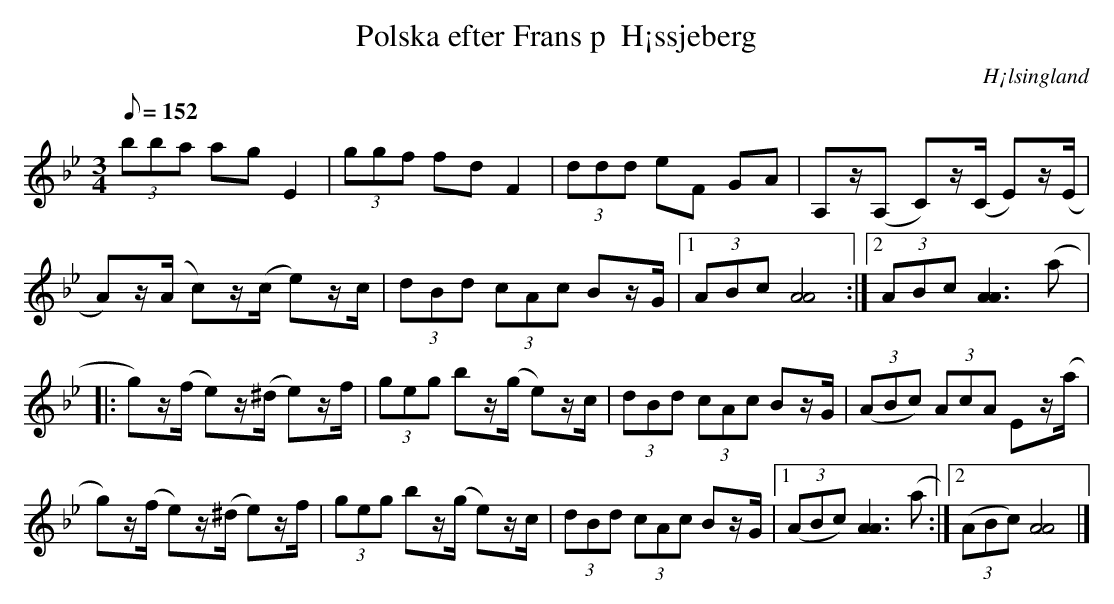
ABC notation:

X:1
T:Polska efter Frans p  H¡ssjeberg
O:H¡lsingland
M:3/4
L:1/8
Q:152
K:Bb
(3bb-a a-g E2|(3gg-f f-d F2|(3ddd eF GA|
A,z/(A, C)z/(C/ E)z/(E/|A)z/(A/ c)z/(c/ e)z/c/|(3dBd (3cAc Bz/G/|[1(3ABc [A4A4]:|[2(3ABc [A3A3](a|:!
g)z/(f/ e)z/(^d/ e)z/f/|(3geg bz/(g/ e)z/c/|(3dBd (3cAc Bz/G/|((3ABc) (3AcA Ez/(a/|!
g)z/(f/ e)z/(^d/ e)z/f/|(3geg bz/(g/ e)z/c/|(3dBd (3cAc Bz/G/|[1((3ABc) [A3A3](a:|[2((3ABc) [A4A4]|]
